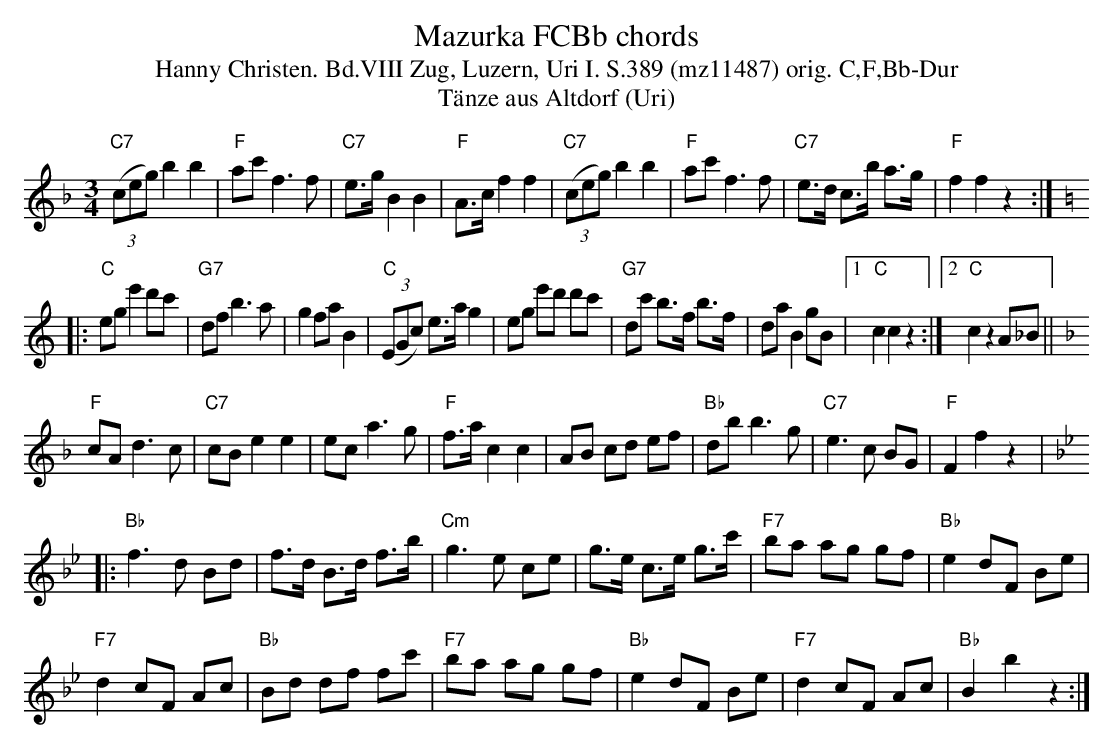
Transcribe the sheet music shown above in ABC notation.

X:1
T: Mazurka FCBb chords
T:Hanny Christen. Bd.VIII Zug, Luzern, Uri I. S.389 (mz11487) orig. C,F,Bb-Dur
T: T\"anze aus Altdorf (Uri)
M:3/4
L:1/8
K:F %%MIDI gchordon
"C7"((3ceg) b2b2 | "F"ac' f3f | "C7"e>g B2B2 | "F"A>cf2f2 | "C7"((3ceg) b2b2 | "F"ac' f3f | "C7"e>d c>b a>g | "F"f2f2z2 :: [K:C]
"C"eg e'2 d'c' | "G7"df b3a | g2faB2 | "C"((3EGc) e>ag2 | eg e'd' d'c' | "G7"dc' b>f b>f | da B2 gB |1 "C"c2c2z2 :|2 "C"c2z2A_B || [K:F]
"F"cA d3c | "C7"cB e2e2 | ec a3g | "F"f>a c2c2 | AB cd ef | "Bb"dbb3g | "C7"e3c BG | "F"F2f2z2 |: [K:Bb]
"Bb"f3d Bd | f>d B>d f>b | "Cm"g3e ce | g>e c>e g>c' | "F7"ba ag gf | "Bb"e2dF Be |
"F7"d2 cF Ac | "Bb"Bd df fc' | "F7"ba ag gf | "Bb"e2dF Be | "F7"d2 cF Ac | "Bb"B2b2z2 :|
